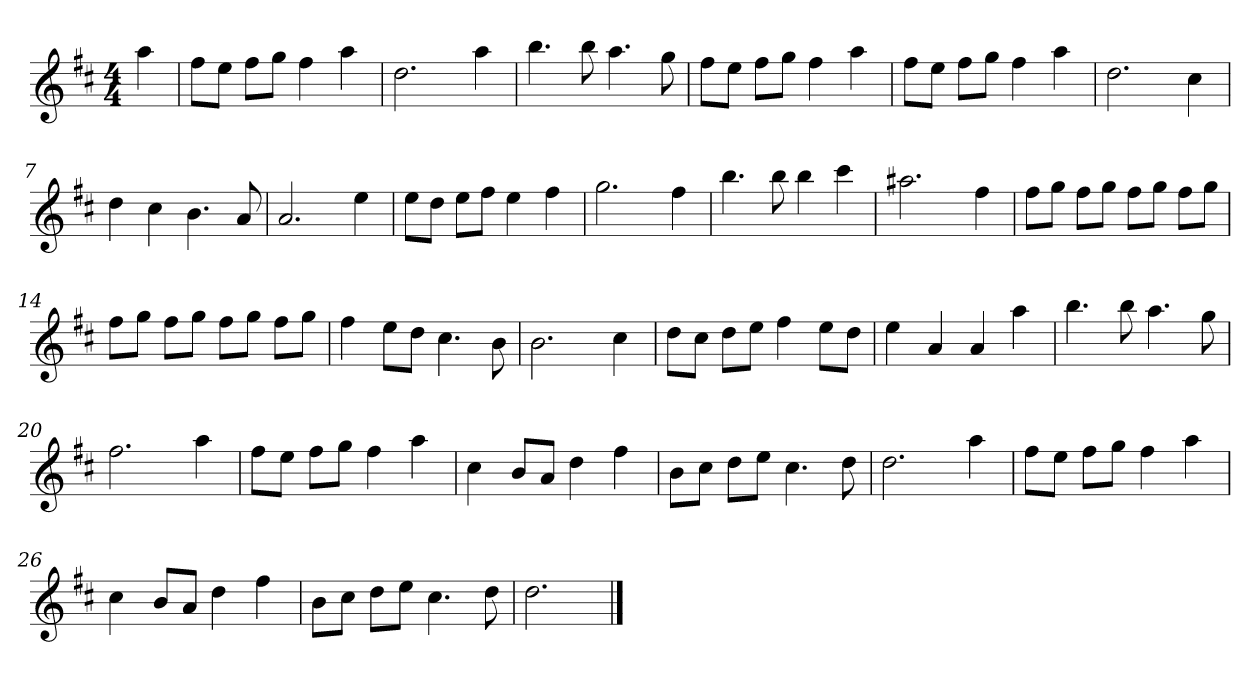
**kern
*part1
*staff1
*k[f#c#]
*M4/4
*MM120
=
4aa
=1
8ff#L
8eeJ
8ff#L
8ggJ
4ff#
4aa
=2
2.dd
4aa
=3
4.bb
8bb
4.aa
8gg
=4
8ff#L
8eeJ
8ff#L
8ggJ
4ff#
4aa
=5
8ff#L
8eeJ
8ff#L
8ggJ
4ff#
4aa
=6
2.dd
4cc#
=7
4dd
4cc#
4.b
8a
=8
2.a
4ee
=9
8eeL
8ddJ
8eeL
8ff#J
4ee
4ff#
=10
2.gg
4ff#
=11
4.bb
8bb
4bb
4ccc#
=12
2.aa#X
4ff#
=13
8ff#L
8ggJ
8ff#L
8ggJ
8ff#L
8ggJ
8ff#L
8ggJ
=14
8ff#L
8ggJ
8ff#L
8ggJ
8ff#L
8ggJ
8ff#L
8ggJ
=15
4ff#
8eeL
8ddJ
4.cc#
8b
=16
2.b
4cc#
=17
8ddL
8cc#J
8ddL
8eeJ
4ff#
8eeL
8ddJ
=18
4ee
4a
4a
4aa
=19
4.bb
8bb
4.aa
8gg
=20
2.ff#
4aa
=21
8ff#L
8eeJ
8ff#L
8ggJ
4ff#
4aa
=22
4cc#
8bL
8aJ
4dd
4ff#
=23
8bL
8cc#J
8ddL
8eeJ
4.cc#
8dd
=24
2.dd
4aa
=25
8ff#L
8eeJ
8ff#L
8ggJ
4ff#
4aa
=26
4cc#
8bL
8aJ
4dd
4ff#
=27
8bL
8cc#J
8ddL
8eeJ
4.cc#
8dd
=28
2.dd
==
*-
